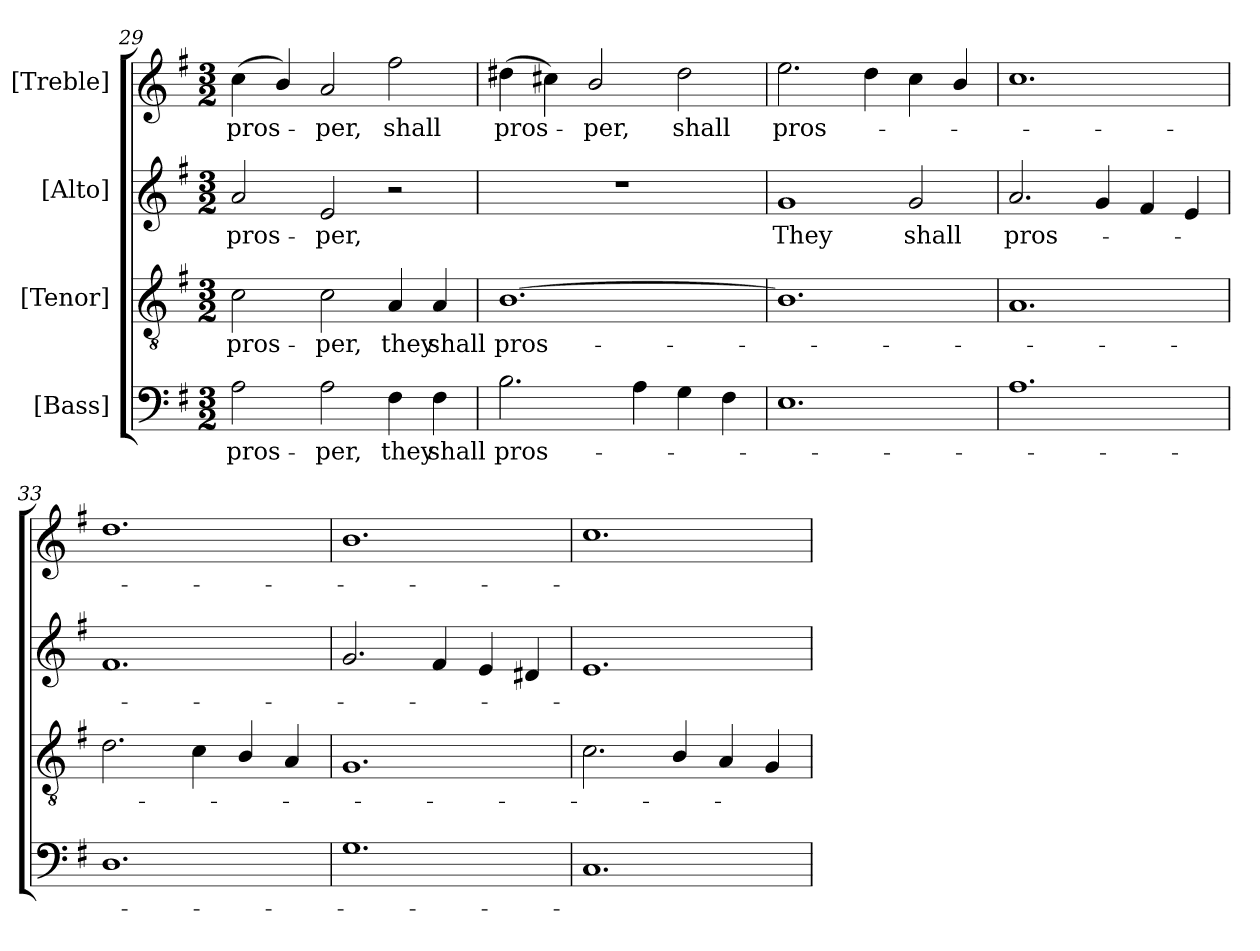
**kern	**text	**kern	**text	**kern	**text	**kern	**text
*part4	*part4	*part3	*part3	*part2	*part2	*part1	*part1
*staff4	*staff4	*staff3	*staff3	*staff2	*staff2	*staff1	*staff1
*I"[Bass]	*	*I"[Tenor]	*	*I"[Alto]	*	*I"[Treble]	*
*clefF4	*	*clefGv2	*	*clefG2	*	*clefG2	*
*	*	*ITrd7c12	*	*	*	*	*
*k[f#]	*	*k[f#]	*	*k[f#]	*	*k[f#]	*
*e:	*	*e:	*	*e:	*	*e:	*
*M3/2	*	*M3/2	*	*M3/2	*	*M3/2	*
=29	=29	=29	=29	=29	=29	=29	=29
!	!LO:LY:b:color=#000000	!	!	!	!	!	!
!	!	!	!LO:LY:b:color=#000000	!	!	!	!
!	!	!	!	!	!LO:LY:b:color=#000000	!	!
!	!	!	!	!	!	!	!LO:LY:b:color=#000000
2Ai\	pros-	2Ci\	pros-	2ai/	pros-	(4cci\	pros-
.	.	.	.	.	.	4bi/)	.
!	!LO:LY:b:color=#000000	!	!	!	!	!	!
!	!	!	!LO:LY:b:color=#000000	!	!	!	!
!	!	!	!	!	!LO:LY:b:color=#000000	!	!
!	!	!	!	!	!	!	!LO:LY:b:color=#000000
2Ai\	-per,	2Ci\	-per,	2ei/	-per,	2ai/	-per,
!	!LO:LY:b:color=#000000	!	!	!	!	!	!
!	!	!	!LO:LY:b:color=#000000	!	!	!	!
!	!	!	!	!	!	!	!LO:LY:b:color=#000000
4F#i\	they	4AAi/	they	2r	.	2ff#i\	shall
!	!LO:LY:b:color=#000000	!	!	!	!	!	!
!	!	!	!LO:LY:b:color=#000000	!	!	!	!
4F#i\	shall	4AAi/	shall	.	.	.	.
!!LO:LB:g=z
=30	=30	=30	=30	=30	=30	=30	=30
!	!LO:LY:b:color=#000000	!	!	!	!	!	!
!	!	!	!LO:LY:b:color=#000000	!LO:N:vis=1	!	!	!
!	!	!	!	!	!	!	!LO:LY:b:color=#000000
2.Bi\	pros-	[1.BBi	pros-	1.r	.	(4dd#Xi\	pros-
.	.	.	.	.	.	4cc#Xi\)	.
!	!	!	!	!	!	!	!LO:LY:b:color=#000000
.	.	.	.	.	.	2bi/	-per,
4Ai\	.	.	.	.	.	.	.
!	!	!	!	!	!	!	!LO:LY:b:color=#000000
4Gi\	.	.	.	.	.	2dd#i\	shall
4F#i\	.	.	.	.	.	.	.
=31	=31	=31	=31	=31	=31	=31	=31
!	!	!	!	!	!LO:LY:b:color=#000000	!	!
!	!	!	!	!	!	!	!LO:LY:b:color=#000000
1.Ei	.	1.BBi]	.	1gi	They	2.eei\	pros-
.	.	.	.	.	.	4ddi\	.
!	!	!	!	!	!LO:LY:b:color=#000000	!	!
.	.	.	.	2gi/	shall	4cci\	.
.	.	.	.	.	.	4bi/	.
=32	=32	=32	=32	=32	=32	=32	=32
!	!	!	!	!	!LO:LY:b:color=#000000	!	!
1.Ai	.	1.AAi	.	2.ai/	pros-	1.cci	.
.	.	.	.	4gi/	.	.	.
.	.	.	.	4f#i/	.	.	.
.	.	.	.	4ei/	.	.	.
=33	=33	=33	=33	=33	=33	=33	=33
1.Di	.	2.Di\	.	1.f#i	.	1.ddi	.
.	.	4Ci\	.	.	.	.	.
.	.	4BBi/	.	.	.	.	.
.	.	4AAi/	.	.	.	.	.
=34	=34	=34	=34	=34	=34	=34	=34
1.Gi	.	1.GGi	.	2.gi/	.	1.bi	.
.	.	.	.	4f#i/	.	.	.
.	.	.	.	4ei/	.	.	.
.	.	.	.	4d#Xi/	.	.	.
=35	=35	=35	=35	=35	=35	=35	=35
1.Ci	.	2.Ci\	.	1.ei	.	1.cci	.
.	.	4BBi/	.	.	.	.	.
.	.	4AAi/	.	.	.	.	.
.	.	4GGi/	.	.	.	.	.
=	=	=	=	=	=	=	=
*-	*-	*-	*-	*-	*-	*-	*-
